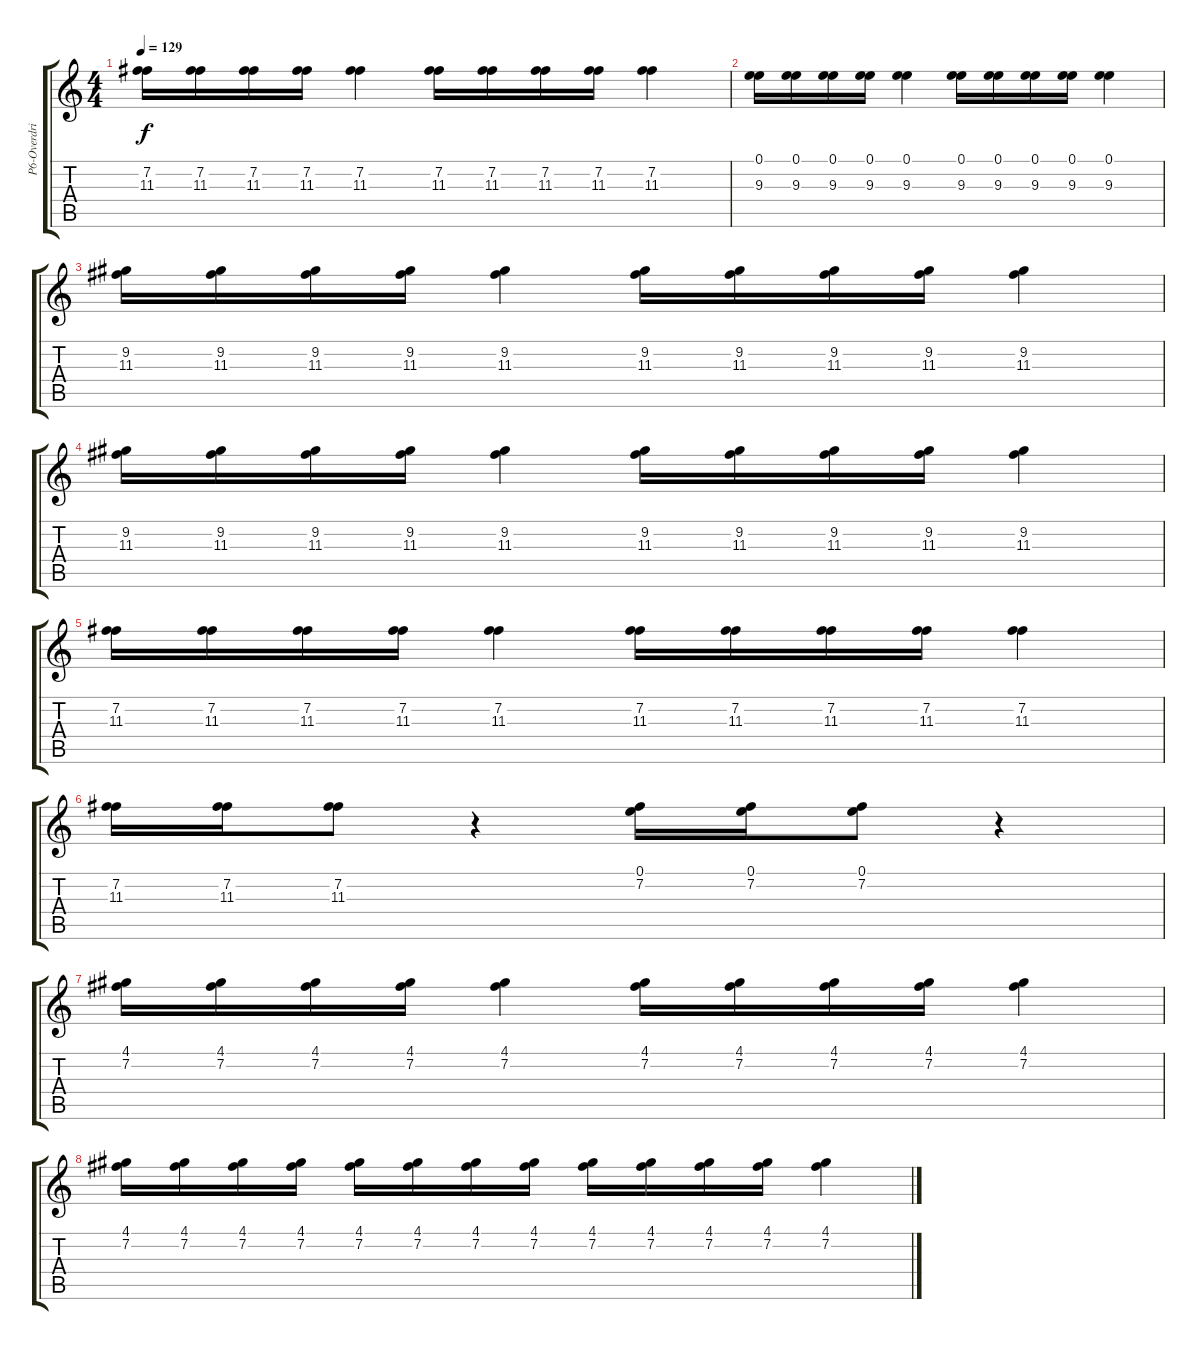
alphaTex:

\track ("P6-Overdriven Guitar" "P6-Overdri") {instrument overdrivenguitar}
\staff {score tabs}
\tuning (E4 B3 G3 D3 A2 E2) {hide}
\ts (4 4)
\tempo 129
\clef g2
\ks c
(7.2 11.3).16{dy f} (7.2 11.3).16 (7.2 11.3).16 (7.2 11.3).16 (7.2 11.3).4 (7.2 11.3).16 (7.2 11.3).16 (7.2 11.3).16 (7.2 11.3).16 (7.2 11.3).4 |
(0.1 9.3).16 (0.1 9.3).16 (0.1 9.3).16 (0.1 9.3).16 (0.1 9.3).4 (0.1 9.3).16 (0.1 9.3).16 (0.1 9.3).16 (0.1 9.3).16 (0.1 9.3).4 |
(9.2 11.3).16 (9.2 11.3).16 (9.2 11.3).16 (9.2 11.3).16 (9.2 11.3).4 (9.2 11.3).16 (9.2 11.3).16 (9.2 11.3).16 (9.2 11.3).16 (9.2 11.3).4 |
(9.2 11.3).16 (9.2 11.3).16 (9.2 11.3).16 (9.2 11.3).16 (9.2 11.3).4 (9.2 11.3).16 (9.2 11.3).16 (9.2 11.3).16 (9.2 11.3).16 (9.2 11.3).4 |
(7.2 11.3).16 (7.2 11.3).16 (7.2 11.3).16 (7.2 11.3).16 (7.2 11.3).4 (7.2 11.3).16 (7.2 11.3).16 (7.2 11.3).16 (7.2 11.3).16 (7.2 11.3).4 |
(7.2 11.3).16 (7.2 11.3).16 (7.2 11.3).8 r.4 (0.1 7.2).16 (0.1 7.2).16 (0.1 7.2).8 r.4 |
(4.1 7.2).16 (4.1 7.2).16 (4.1 7.2).16 (4.1 7.2).16 (4.1 7.2).4 (4.1 7.2).16 (4.1 7.2).16 (4.1 7.2).16 (4.1 7.2).16 (4.1 7.2).4 |
(4.1 7.2).16 (4.1 7.2).16 (4.1 7.2).16 (4.1 7.2).16 (4.1 7.2).16 (4.1 7.2).16 (4.1 7.2).16 (4.1 7.2).16 (4.1 7.2).16 (4.1 7.2).16 (4.1 7.2).16 (4.1 7.2).16 (4.1 7.2).4
